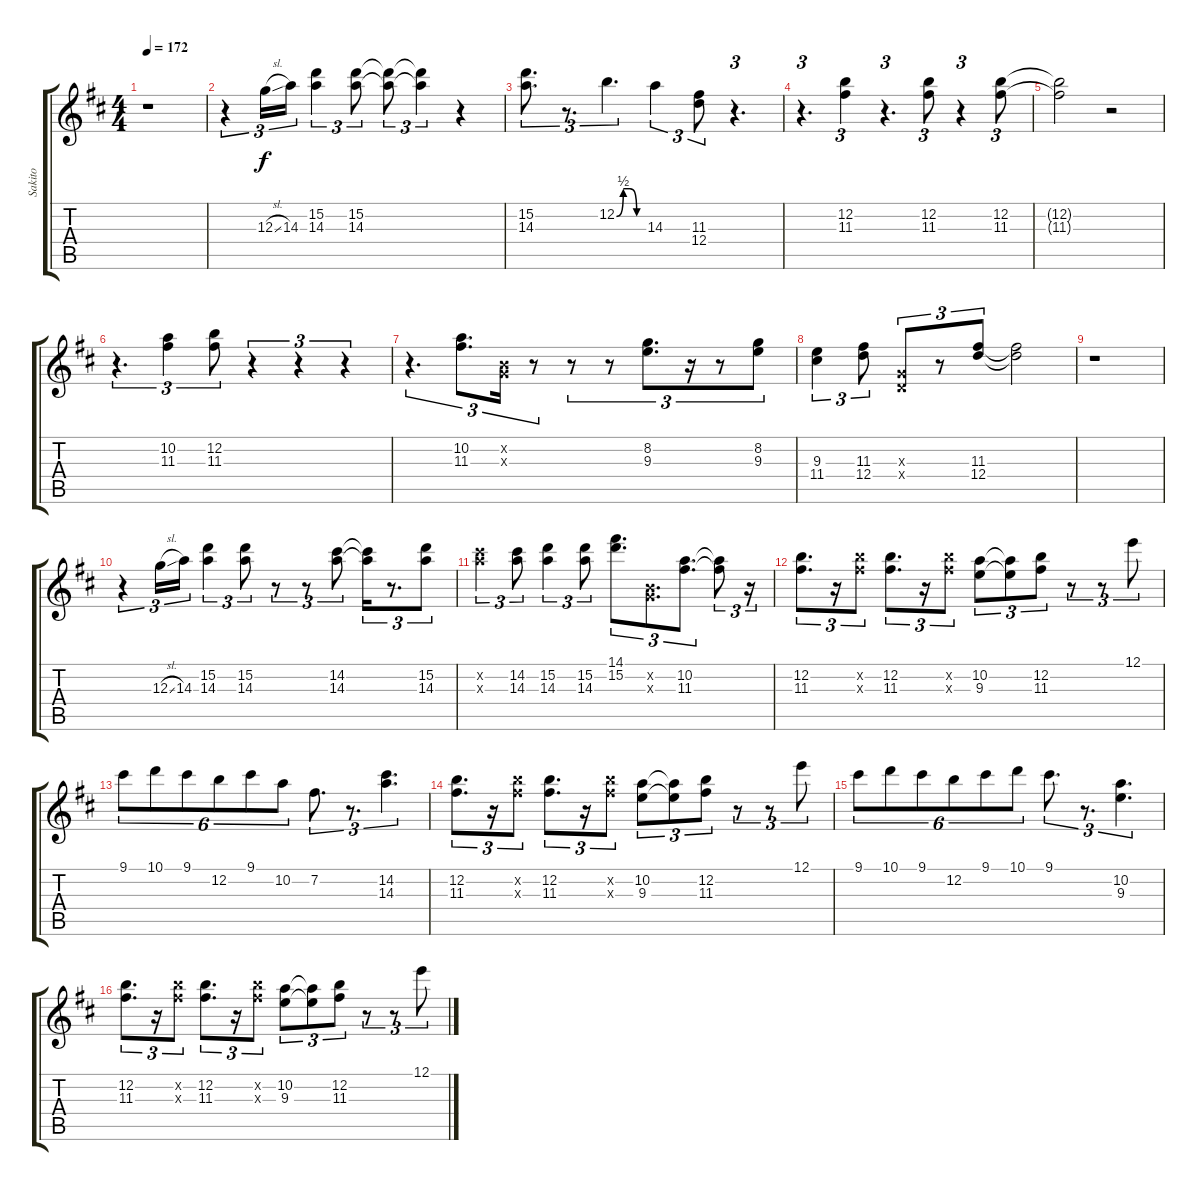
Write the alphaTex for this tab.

\track ("Sakito" "Sakito") {instrument distortionguitar}
\staff {score tabs}
\tuning (E4 B3 G3 D3 A2 E2) {hide}
\ts (4 4)
\tempo 172
\clef g2
\ks bminor
r.1{dy f} |
r.4{tu (3 2)} 12.3{sl}.16{tu (3 2)} 14.3.16{tu (3 2)} (15.2 14.3).4{tu (3 2)} (15.2 14.3).8{tu (3 2)} (15.2{t} 14.3{t}).8{tu (3 2)} (15.2{t} 14.3{t}).4{tu (3 2)} r.4 |
(15.2 14.3).8{d tu (3 2)} r.8{d tu (3 2)} 12.2{be (custom 0 0 15 2 30 2 45 0 60 0)}.4{d tu (3 2)} 14.3.4{tu (3 2)} (11.3 12.4).8{tu (3 2)} r.4{d tu (3 2)} |
r.4{d tu (3 2)} (12.2 11.3).4{tu (3 2)} r.4{d tu (3 2)} (12.2 11.3).8{tu (3 2)} r.4{tu (3 2)} (12.2 11.3).8{tu (3 2)} |
(12.2{t} 11.3{t}).2 r.2 |
r.4{d tu (3 2)} (10.2 11.3).4{tu (3 2)} (12.2 11.3).8{tu (3 2)} r.4{tu (3 2)} r.4{tu (3 2)} r.4{tu (3 2)} |
r.4{d tu (3 2)} (10.2 11.3).8{d tu (3 2)} (0.2{x} 0.3{x}).16{tu (3 2)} r.8{tu (3 2)} r.8{tu (3 2)} r.8{tu (3 2)} (8.2 9.3).8{d tu (3 2)} r.16{tu (3 2)} r.8{tu (3 2)} (8.2 9.3).8{tu (3 2)} |
(9.3 11.4).4{tu (3 2)} (11.3 12.4).8{tu (3 2)} (0.3{x} 0.4{x}).8{tu (3 2)} r.8{tu (3 2)} (11.3 12.4).8{tu (3 2)} (11.3{t} 12.4{t}).2 |
r.1 |
r.4{tu (3 2)} 12.3{sl}.16{tu (3 2)} 14.3.16{tu (3 2)} (15.2 14.3).4{tu (3 2)} (15.2 14.3).8{tu (3 2)} r.8{tu (3 2)} r.8{tu (3 2)} (14.2 14.3).8{tu (3 2)} (14.2{t} 14.3{t}).16{tu (3 2)} r.8{d tu (3 2)} (15.2 14.3).8{tu (3 2)} |
(14.2{x} 14.3{x}).4{tu (3 2)} (14.2 14.3).8{tu (3 2)} (15.2 14.3).4{tu (3 2)} (15.2 14.3).8{tu (3 2)} (14.1 15.2).8{d tu (3 2)} (0.2{x} 0.3{x}).8{d tu (3 2)} (10.2 11.3).8{d tu (3 2)} (10.2{t} 11.3{t}).8{tu (3 2)} r.16{tu (3 2)} |
(12.2 11.3).8{d tu (3 2)} r.16{tu (3 2)} (12.2{x} 11.3{x}).8{tu (3 2)} (12.2 11.3).8{d tu (3 2)} r.16{tu (3 2)} (12.2{x} 11.3{x}).8{tu (3 2)} (10.2 9.3).8{tu (3 2)} (10.2{t} 9.3{t}).8{tu (3 2)} (12.2 11.3).8{tu (3 2)} r.8{tu (3 2)} r.8{tu (3 2)} 12.1.8{tu (3 2)} |
9.1.8{tu (6 4)} 10.1.8{tu (6 4)} 9.1.8{tu (6 4)} 12.2.8{tu (6 4)} 9.1.8{tu (6 4)} 10.2.8{tu (6 4)} 7.2.8{d tu (3 2)} r.8{d tu (3 2)} (14.2 14.3).4{d tu (3 2)} |
(12.2 11.3).8{d tu (3 2)} r.16{tu (3 2)} (12.2{x} 11.3{x}).8{tu (3 2)} (12.2 11.3).8{d tu (3 2)} r.16{tu (3 2)} (12.2{x} 11.3{x}).8{tu (3 2)} (10.2 9.3).8{tu (3 2)} (10.2{t} 9.3{t}).8{tu (3 2)} (12.2 11.3).8{tu (3 2)} r.8{tu (3 2)} r.8{tu (3 2)} 12.1.8{tu (3 2)} |
9.1.8{tu (6 4)} 10.1.8{tu (6 4)} 9.1.8{tu (6 4)} 12.2.8{tu (6 4)} 9.1.8{tu (6 4)} 10.1.8{tu (6 4)} 9.1.8{d tu (3 2)} r.8{d tu (3 2)} (10.2 9.3).4{d tu (3 2)} |
(12.2 11.3).8{d tu (3 2)} r.16{tu (3 2)} (12.2{x} 11.3{x}).8{tu (3 2)} (12.2 11.3).8{d tu (3 2)} r.16{tu (3 2)} (12.2{x} 11.3{x}).8{tu (3 2)} (10.2 9.3).8{tu (3 2)} (10.2{t} 9.3{t}).8{tu (3 2)} (12.2 11.3).8{tu (3 2)} r.8{tu (3 2)} r.8{tu (3 2)} 12.1.8{tu (3 2)}
